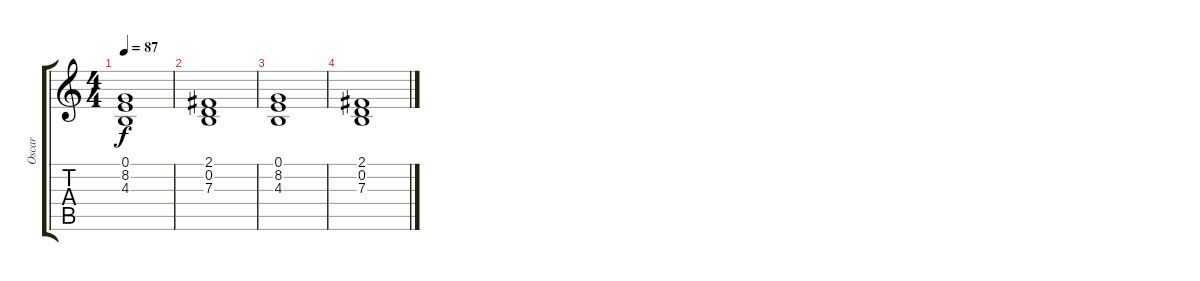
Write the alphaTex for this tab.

\track ("Oscar" "Oscar") {instrument synthstrings2}
\staff {score tabs}
\tuning (E4 B3 G3 D3 A2 E2) {hide}
\ts (4 4)
\tempo 87
\clef g2
\ks c
(0.1 8.2 4.3).1{dy f} |
(2.1 0.2 7.3).1 |
(0.1 8.2 4.3).1 |
(2.1 0.2 7.3).1
